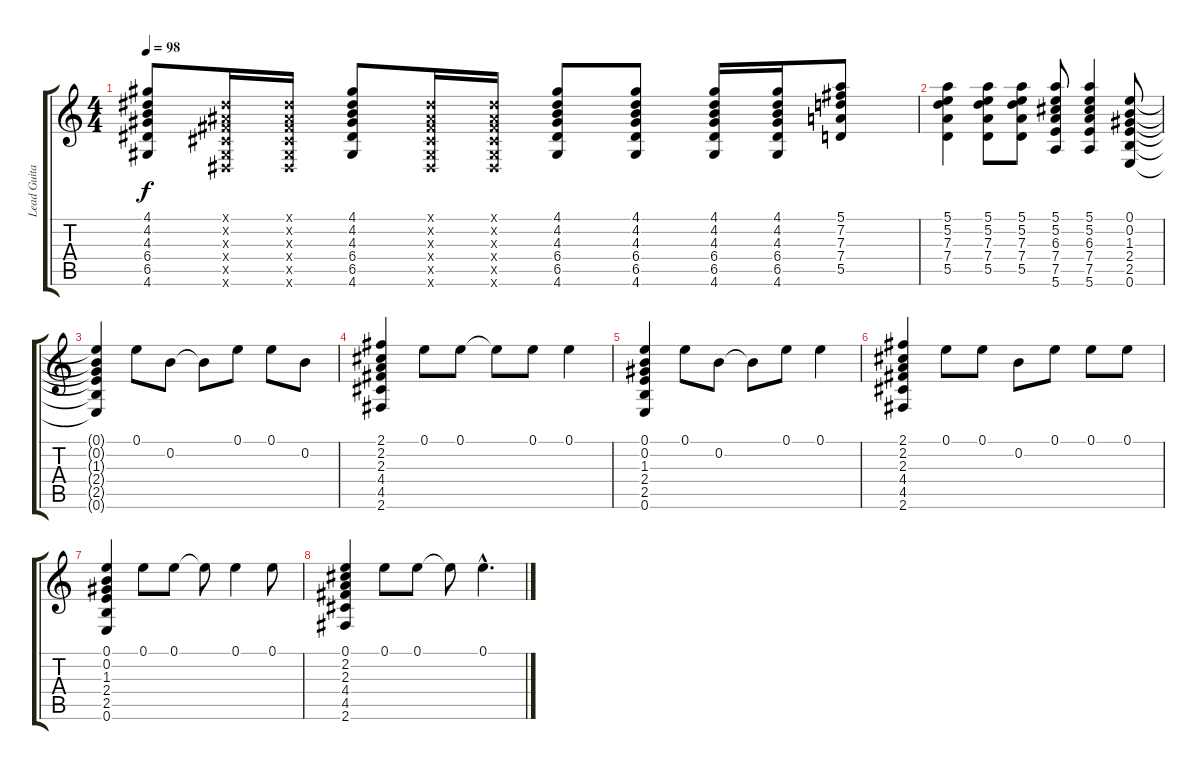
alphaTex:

\track ("Lead Guitar" "Lead Guita") {instrument overdrivenguitar}
\staff {score tabs}
\tuning (E4 B3 G3 D3 A2 E2) {hide}
\ts (4 4)
\tempo 98
\clef g2
\ks c
(4.1 4.2 4.3 6.4 6.5 4.6).8{dy f} (-1.1{x} -1.2{x} -1.3{x} -1.4{x} -1.5{x} -1.6{x}).16 (-1.1{x} -1.2{x} -1.3{x} -1.4{x} -1.5{x} -1.6{x}).16 (4.1 4.2 4.3 6.4 6.5 4.6).8 (-1.1{x} -1.2{x} -1.3{x} -1.4{x} -1.5{x} -1.6{x}).16 (-1.1{x} -1.2{x} -1.3{x} -1.4{x} -1.5{x} -1.6{x}).16 (4.1 4.2 4.3 6.4 6.5 4.6).8 (4.1 4.2 4.3 6.4 6.5 4.6).8 (4.1 4.2 4.3 6.4 6.5 4.6).16 (4.1 4.2 4.3 6.4 6.5 4.6).16 (5.1 7.2 7.3 7.4 5.5).8 |
(5.1 5.2 7.3 7.4 5.5).4 (5.1 5.2 7.3 7.4 5.5).8 (5.1 5.2 7.3 7.4 5.5).8 (5.1 5.2 6.3 7.4 7.5 5.6).8 (5.1 5.2 6.3 7.4 7.5 5.6).4 (0.1 0.2 1.3 2.4 2.5 0.6).8 |
(0.1{t} 0.2{t} 1.3{t} 2.4{t} 2.5{t} 0.6{t}).4 0.1.8 0.2.8 0.2{t}.8 0.1.8 0.1.8 0.2.8 |
(2.1 2.2 2.3 4.4 4.5 2.6).4 0.1.8 0.1.8 0.1{t}.8 0.1.8 0.1.4 |
(0.1 0.2 1.3 2.4 2.5 0.6).4 0.1.8 0.2.8 0.2{t}.8 0.1.8 0.1.4 |
(2.1 2.2 2.3 4.4 4.5 2.6).4 0.1.8 0.1.8 0.2.8 0.1.8 0.1.8 0.1.8 |
(0.1 0.2 1.3 2.4 2.5 0.6).4 0.1.8 0.1.8 0.1{t}.8 0.1.4 0.1.8 |
(0.1 2.2 2.3 4.4 4.5 2.6).4 0.1.8 0.1.8 0.1{t}.8 0.1{hac}.4{d}
